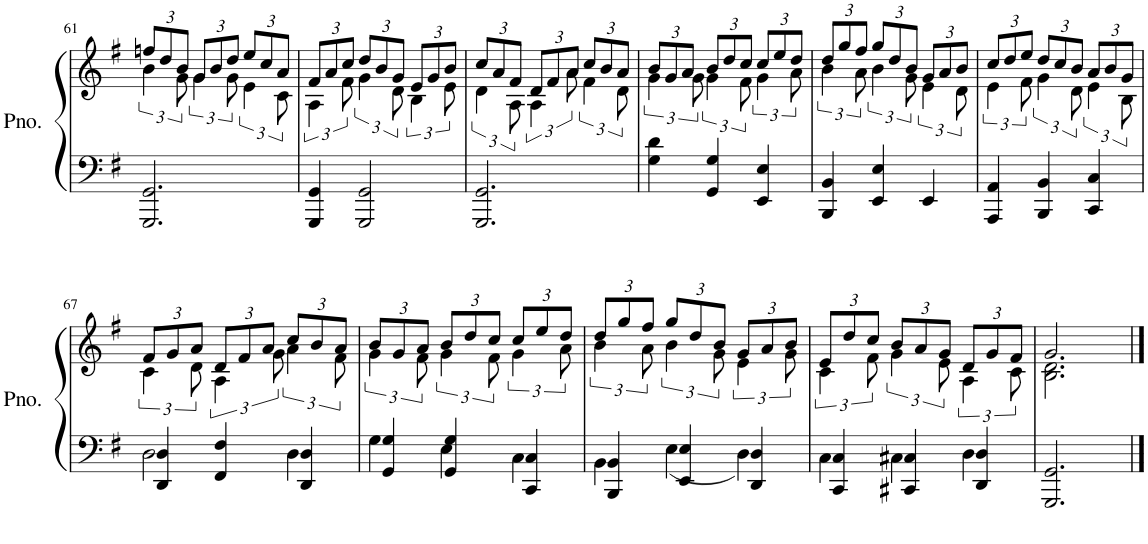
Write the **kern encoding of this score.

**kern	**kern	**kern	**kern	**kern	**kern
*part5	*part5	*part4	*part3	*part2	*part1
*staff6	*staff5	*staff4	*staff3	*staff2	*staff1
*I"Piano	*	*I"Bass	*I"Tenor	*I"Alto	*I"Soprano
*I'Pno.	*	*I'B.	*I'T.	*I'A.	*I'S.
!!LO:PB:g=z
*clefF4	*clefG2	*clefF4	*clefGv2	*clefG2	*clefG2
*k[f#]	*k[f#]	*k[f#]	*k[f#]	*k[f#]	*k[f#]
*G:	*G:	*G:	*G:	*G:	*G:
*M3/4	*M3/4	*M3/4	*M3/4	*M3/4	*M3/4
=61	=61	=61	=61	=61	=61
*	*^	*	*	*	*
*	*	*Xbrackettup	*	*	*	*
2.GGG/ 2.GG/	6b\	12ffn/L	2.r	2.r	2.r	2.r
.	.	12dd/	.	.	.	.
.	12g\	12b/J	.	.	.	.
*	*brackettup	*Xbrackettup	*	*	*	*
.	6g\	12g/L	.	.	.	.
.	.	12b/	.	.	.	.
.	12g\	12dd/J	.	.	.	.
*	*brackettup	*Xbrackettup	*	*	*	*
.	6e\	12ee/L	.	.	.	.
.	.	12cc/	.	.	.	.
.	12c\	12a/J	.	.	.	.
=62	=62	=62	=62	=62	=62	=62
*	*brackettup	*Xbrackettup	*	*	*	*
4GGG/ 4GG/	6A\	12f#/L	2.r	2.r	2.r	2.r
.	.	12a/	.	.	.	.
.	12f#\	12cc/J	.	.	.	.
*	*brackettup	*Xbrackettup	*	*	*	*
2GGG/ 2GG/	6g\	12dd/L	.	.	.	.
.	.	12b/	.	.	.	.
.	12d\	12g/J	.	.	.	.
*	*brackettup	*Xbrackettup	*	*	*	*
.	6B\	12e/L	.	.	.	.
.	.	12g/	.	.	.	.
.	12e\	12b/J	.	.	.	.
=63	=63	=63	=63	=63	=63	=63
*	*brackettup	*Xbrackettup	*	*	*	*
2.GGG/ 2.GG/	6d\	12cc/L	2.r	2.r	2.r	2.r
.	.	12a/	.	.	.	.
.	12A\	12f#/J	.	.	.	.
*	*brackettup	*Xbrackettup	*	*	*	*
.	6A\	12d/L	.	.	.	.
.	.	12f#/	.	.	.	.
.	12a\	12a/J	.	.	.	.
*	*brackettup	*Xbrackettup	*	*	*	*
.	6f#\	12cc/L	.	.	.	.
.	.	12b/	.	.	.	.
.	12d\	12a/J	.	.	.	.
=64	=64	=64	=64	=64	=64	=64
*	*brackettup	*Xbrackettup	*	*	*	*
4G\ 4d\	6g\	12b/L	2.r	2.r	2.r	2.r
.	.	12g/	.	.	.	.
.	12g\	12a/J	.	.	.	.
*	*brackettup	*Xbrackettup	*	*	*	*
4GG/ 4G/	6g\	12b/L	.	.	.	.
.	.	12dd/	.	.	.	.
.	12f#\	12cc/J	.	.	.	.
*	*brackettup	*Xbrackettup	*	*	*	*
4EE/ 4E/	6g\	12cc/L	.	.	.	.
.	.	12ee/	.	.	.	.
.	12a\	12dd/J	.	.	.	.
=65	=65	=65	=65	=65	=65	=65
*	*brackettup	*Xbrackettup	*	*	*	*
4BBB/ 4BB/	6b\	12dd/L	2.r	2.r	2.r	2.r
.	.	12gg/	.	.	.	.
.	12a\	12ff#/J	.	.	.	.
*	*brackettup	*Xbrackettup	*	*	*	*
4EE/ 4E/	6b\	12gg/L	.	.	.	.
.	.	12dd/	.	.	.	.
.	12g\	12b/J	.	.	.	.
*	*brackettup	*Xbrackettup	*	*	*	*
4EE/	6e\	12g/L	.	.	.	.
.	.	12a/	.	.	.	.
.	12d\	12b/J	.	.	.	.
=66	=66	=66	=66	=66	=66	=66
*	*brackettup	*Xbrackettup	*	*	*	*
4AAA/ 4AA/	6e\	12cc/L	2.r	2.r	2.r	2.r
.	.	12dd/	.	.	.	.
.	12f#\	12ee/J	.	.	.	.
*	*brackettup	*Xbrackettup	*	*	*	*
4BBB/ 4BB/	6g\	12dd/L	.	.	.	.
.	.	12cc/	.	.	.	.
.	12d\	12b/J	.	.	.	.
*	*brackettup	*Xbrackettup	*	*	*	*
4CC/ 4C/	6e\	12a/L	.	.	.	.
.	.	12b/	.	.	.	.
.	12B\	12g/J	.	.	.	.
!!LO:LB:g=z
=67	=67	=67	=67	=67	=67	=67
*^	*	*	*	*	*	*
*	*	*brackettup	*Xbrackettup	*	*	*	*
4DD/ 4D/	2D\	6c\	12f#/L	2.r	2.r	2.r	2.r
.	.	.	12g/	.	.	.	.
.	.	12d\	12a/J	.	.	.	.
*	*	*brackettup	*Xbrackettup	*	*	*	*
4FF#/ 4F#/	.	6A\	12d/L	.	.	.	.
.	.	.	12f#/	.	.	.	.
.	.	12g\	12a/J	.	.	.	.
*	*	*brackettup	*Xbrackettup	*	*	*	*
4DD/ 4D/	4D\	6a\	12cc/L	.	.	.	.
.	.	.	12b/	.	.	.	.
.	.	12f#\	12a/J	.	.	.	.
=68	=68	=68	=68	=68	=68	=68	=68
*	*	*brackettup	*Xbrackettup	*	*	*	*
4GG/ 4G/	4G\	6g\	12b/L	2.r	2.r	2.r	2.r
.	.	.	12g/	.	.	.	.
.	.	12f#\	12a/J	.	.	.	.
*	*	*brackettup	*Xbrackettup	*	*	*	*
4GG/ 4G/	4E\	6g\	12b/L	.	.	.	.
.	.	.	12dd/	.	.	.	.
.	.	12f#\	12cc/J	.	.	.	.
*	*	*brackettup	*Xbrackettup	*	*	*	*
4CC/ 4C/	4C\	6g\	12cc/L	.	.	.	.
.	.	.	12ee/	.	.	.	.
.	.	12a\	12dd/J	.	.	.	.
=69	=69	=69	=69	=69	=69	=69	=69
*	*	*brackettup	*Xbrackettup	*	*	*	*
4BBB/ 4BB/	4BB\	6b\	12dd/L	2.r	2.r	2.r	2.r
.	.	.	12gg/	.	.	.	.
.	.	12a\	12ff#/J	.	.	.	.
*	*	*brackettup	*Xbrackettup	*	*	*	*
4EE/ 4E/	4E\	6b\	12gg/L	.	.	.	.
.	.	.	12dd/	.	.	.	.
.	.	12g\	12b/J	.	.	.	.
*	*	*brackettup	*Xbrackettup	*	*	*	*
4DD/ 4D/	4D\	6e\	12g/L	.	.	.	.
.	.	.	12a/	.	.	.	.
.	.	12g\	12b/J	.	.	.	.
=70	=70	=70	=70	=70	=70	=70	=70
*	*	*brackettup	*Xbrackettup	*	*	*	*
4CC/ 4C/	4C\	6c\	12e/L	2.r	2.r	2.r	2.r
.	.	.	12dd/	.	.	.	.
.	.	12f#\	12cc/J	.	.	.	.
*	*	*brackettup	*Xbrackettup	*	*	*	*
4CC#X/ 4C#X/	4C#\	6g\	12b/L	.	.	.	.
.	.	.	12a/	.	.	.	.
.	.	12e\	12g/J	.	.	.	.
*	*	*brackettup	*Xbrackettup	*	*	*	*
4DD/ 4D/	4D\	6A\	12d/L	.	.	.	.
.	.	.	12g/	.	.	.	.
.	.	12c\	12f#/J	.	.	.	.
*v	*v	*	*	*	*	*	*
=71	=71	=71	=71	=71	=71	=71
2.GGG/ 2.GG/	2.B\ 2.d\	2.g/	2.r;<	2.r;<	2.r	2.r;<
*	*v	*v	*	*	*	*
==	==	==	==	==	==
*-	*-	*-	*-	*-	*-
